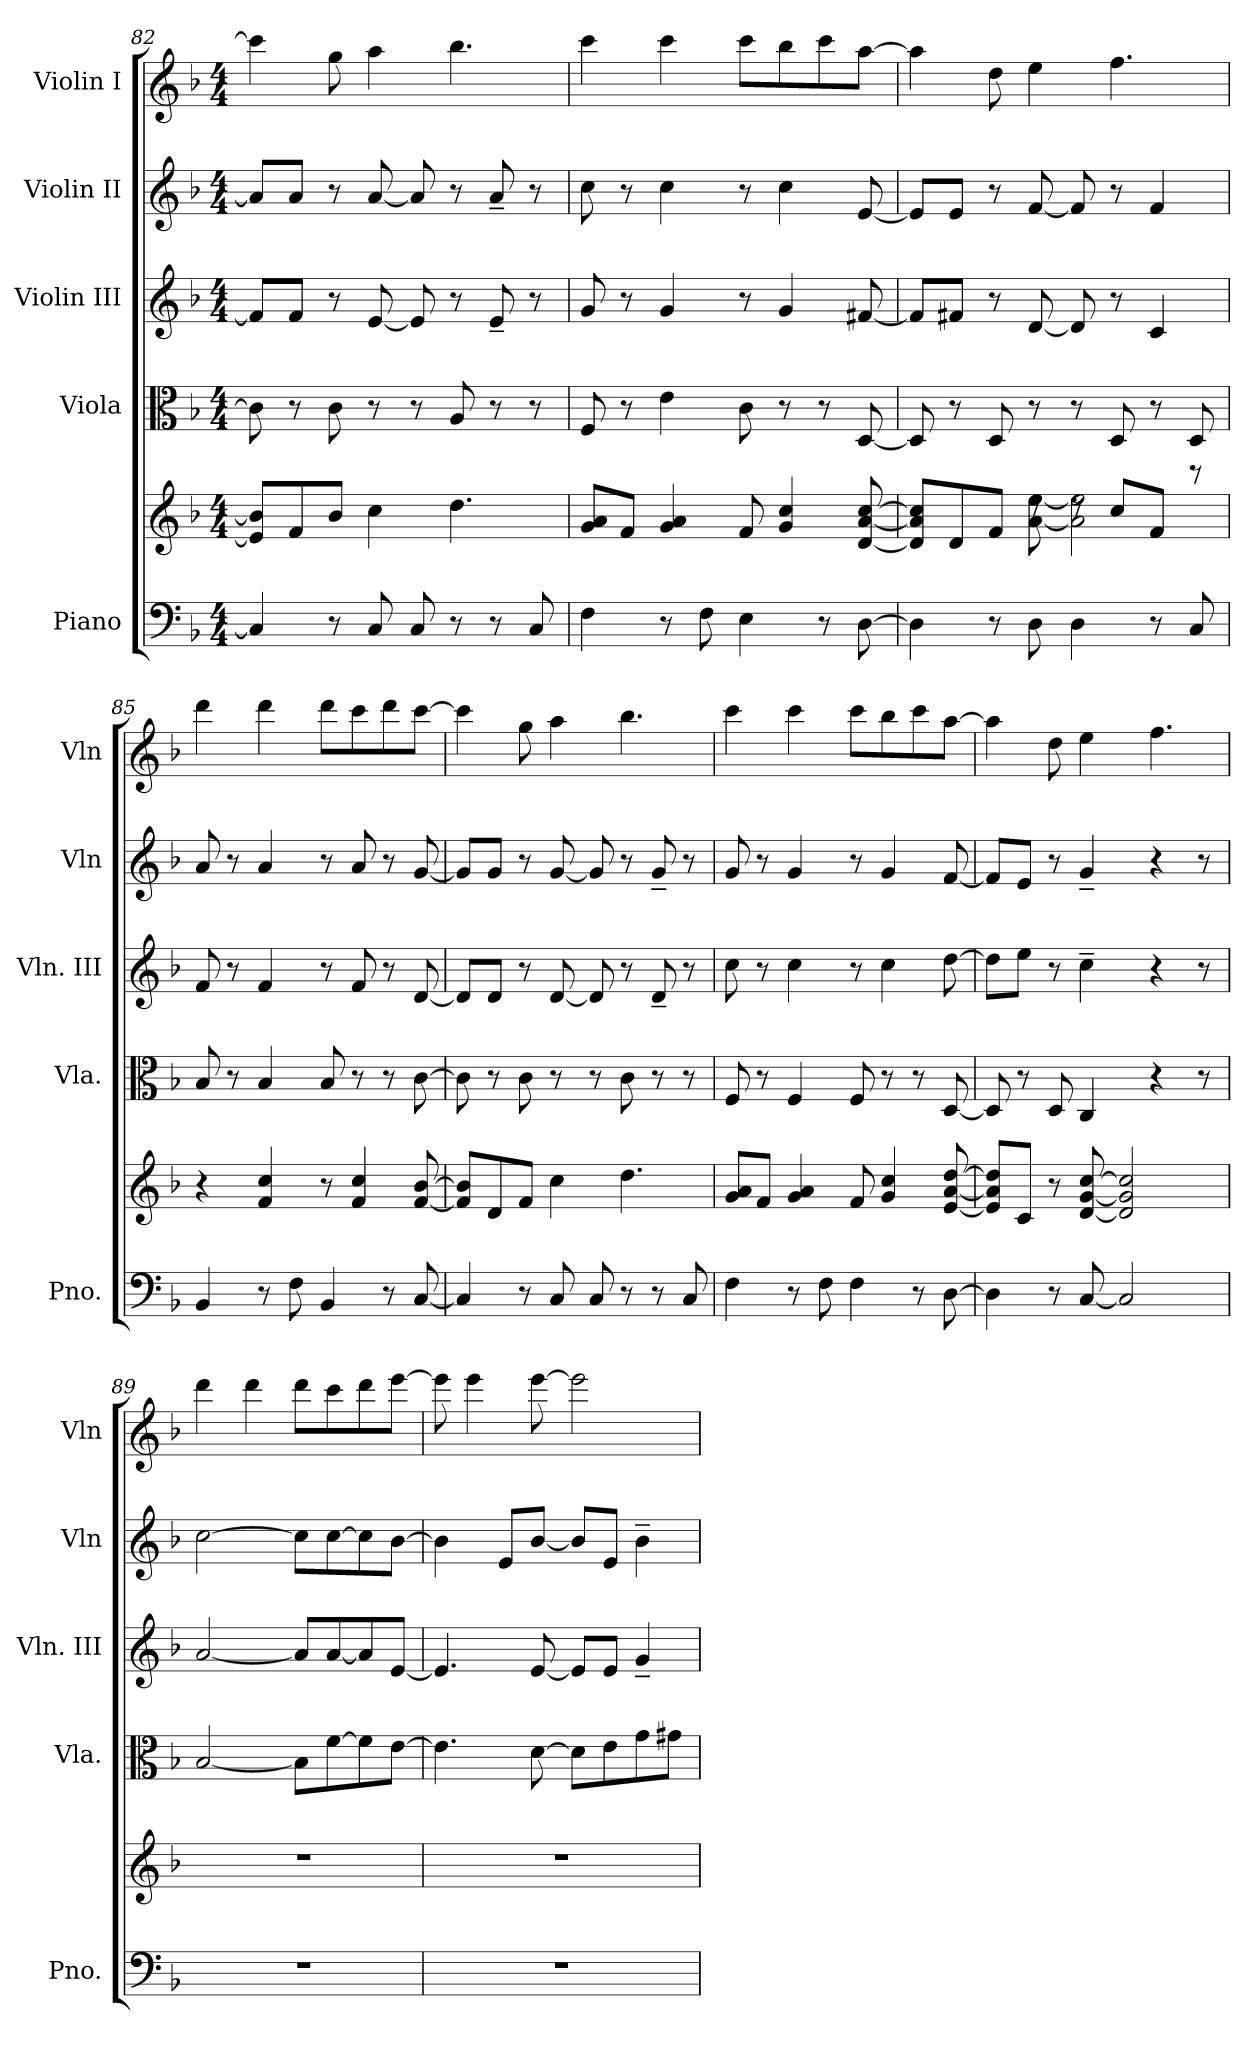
**kern	**kern	**dynam	**kern	**kern	**kern	**kern
*part5	*part5	*part5	*part4	*part3	*part2	*part1
*staff6	*staff5	*staff5/6	*staff4	*staff3	*staff2	*staff1
*I"Piano	*	*	*I"Viola	*I"Violin III	*I"Violin II	*I"Violin I
*I'Pno.	*	*	*I'Vla.	*I'Vln. III	*I'Vln	*I'Vln
*clefF4	*clefG2	*	*clefC3	*clefG2	*clefG2	*clefG2
*k[b-]	*k[b-]	*	*k[b-]	*k[b-]	*k[b-]	*k[b-]
*M4/4	*M4/4	*	*M4/4	*M4/4	*M4/4	*M4/4
=82	=82	=82	=82	=82	=82	=82
4C/]	8e/] 8b-/]L	.	8c\]	8f/L]	8a/L]	4ccc\]
.	8f/	.	8r	8f/J	8a/J	.
8r	8b-/J	.	8c\	8r	8r	8gg\
8C/	4cc\	.	8r	[8e/	[8a/	4aa\
8C/	.	.	8r	8e/]	8a/]	.
8r	4.dd\	.	8A/	8r	8r	4.bb-\
8r	.	.	8r	8e~/	8a~/	.
8C/	.	.	8r	8r	8r	.
!!LO:LB:g=z
=83	=83	=83	=83	=83	=83	=83
4F\	8g/ 8a/L	.	8F/	8g/	8cc\	4ccc\
.	8f/J	.	8r	8r	8r	.
8r	4g/ 4a/	.	4e\	4g/	4cc\	4ccc\
8F\	.	.	.	.	.	.
4E\	8f/	.	8c\	8r	8r	8ccc\L
.	4g/ 4cc/	.	8r	4g/	4cc\	8bb-\
8r	.	.	8r	.	.	8ccc\
[8D\	[8d/ [8a/ [8cc/	.	[8D/	[8f#X/	[8e/	[8aa\J
=84	=84	=84	=84	=84	=84	=84
*	*^	*	*	*	*	*
4D\]	8d/] 8a/] 8cc/]L	4.ryy	.	8D/]	8f#/L]	8e/L]	4aa\]
.	8d/	.	.	8r	8f#X/J	8e/J	.
8r	8f/J	.	.	8D/	8r	8r	8dd\
8D\	8rdd	[8a\ [8ee\	.	8r	[8d/	[8f/	4ee\
4D\	8rdd	2a\] 2ee\]	.	8r	8d/]	8f/]	.
.	8cc/L	.	.	8D/	8r	8r	4.ff\
8r	8f/J	.	.	8r	4c/	4f/	.
8C/	8r	.	.	8D/	.	.	.
*	*v	*v	*	*	*	*	*
=85	=85	=85	=85	=85	=85	=85
4BB-/	4r	.	8B-/	8f/	8a/	4ddd\
.	.	.	8r	8r	8r	.
8r	4f/ 4cc/	.	4B-/	4f/	4a/	4ddd\
8F\	.	.	.	.	.	.
4BB-/	8r	.	8B-/	8r	8r	8ddd\L
.	4f/ 4cc/	.	8r	8f/	8a/	8ccc\
8r	.	.	8r	8r	8r	8ddd\
[8C/	[8f/ [8b-/	.	[8c\	[8d/	[8g/	[8ccc\J
!!LO:PB:g=z
=86	=86	=86	=86	=86	=86	=86
4C/]	8f/] 8b-/]L	.	8c\]	8d/L]	8g/L]	4ccc\]
.	8d/	.	8r	8d/J	8g/J	.
8r	8f/J	.	8c\	8r	8r	8gg\
8C/	4cc\	.	8r	[8d/	[8g/	4aa\
8C/	.	.	8r	8d/]	8g/]	.
8r	4.dd\	.	8c\	8r	8r	4.bb-\
8r	.	.	8r	8d~/	8g~/	.
8C/	.	.	8r	8r	8r	.
=87	=87	=87	=87	=87	=87	=87
4F\	8g/ 8a/L	.	8F/	8cc\	8g/	4ccc\
.	8f/J	.	8r	8r	8r	.
8r	4g/ 4a/	.	4F/	4cc\	4g/	4ccc\
8F\	.	.	.	.	.	.
4F\	8f/	.	8F/	8r	8r	8ccc\L
.	4g/ 4cc/	.	8r	4cc\	4g/	8bb-\
8r	.	.	8r	.	.	8ccc\
[8D\	[8e/ [8a/ [8dd/	.	[8D/	[8dd\	[8f/	[8aa\J
=88	=88	=88	=88	=88	=88	=88
4D\]	8e/] 8a/] 8dd/]L	.	8D/]	8dd\L]	8f/L]	4aa\]
.	8c/J	.	8r	8ee\J	8e/J	.
8r	8r	.	8D/	8r	8r	8dd\
!	!	!LO:DY:b=2	!	!	!	!
[8C/	[8d/ [8g/ [8cc/	other-dynamics	4C/	4cc~\	4g~/	4ee\
2C/]	2d/] 2g/] 2cc/]	.	.	.	.	.
.	.	.	4r	4r	4r	4.ff\
.	.	.	8r	8r	8r	.
=89	=89	=89	=89	=89	=89	=89
1r	1r	.	[2B-/	[2a/	[2cc\	4ddd\
.	.	.	.	.	.	4ddd\
.	.	.	8B-\L]	8a/L]	8cc\L]	8ddd\L
.	.	.	[8f\	[8a/	[8cc\	8ccc\
.	.	.	8f\]	8a/]	8cc\]	8ddd\
.	.	.	[8e\J	[8e/J	[8b-\J	[8eee\J
!!LO:LB:g=z
=90	=90	=90	=90	=90	=90	=90
1r	1r	.	4.e\]	4.e/]	4b-\]	8eee\]
.	.	.	.	.	.	4eee\
.	.	.	.	.	8e/L	.
.	.	.	[8d\	[8e/	[8b-/J	[8eee\
.	.	.	8d\L]	8e/L]	8b-/L]	2eee\]
.	.	.	8e\	8e/J	8e/J	.
.	.	.	8g\	4g~/	4b-~\	.
.	.	.	8g#X\J	.	.	.
=	=	=	=	=	=	=
*-	*-	*-	*-	*-	*-	*-
